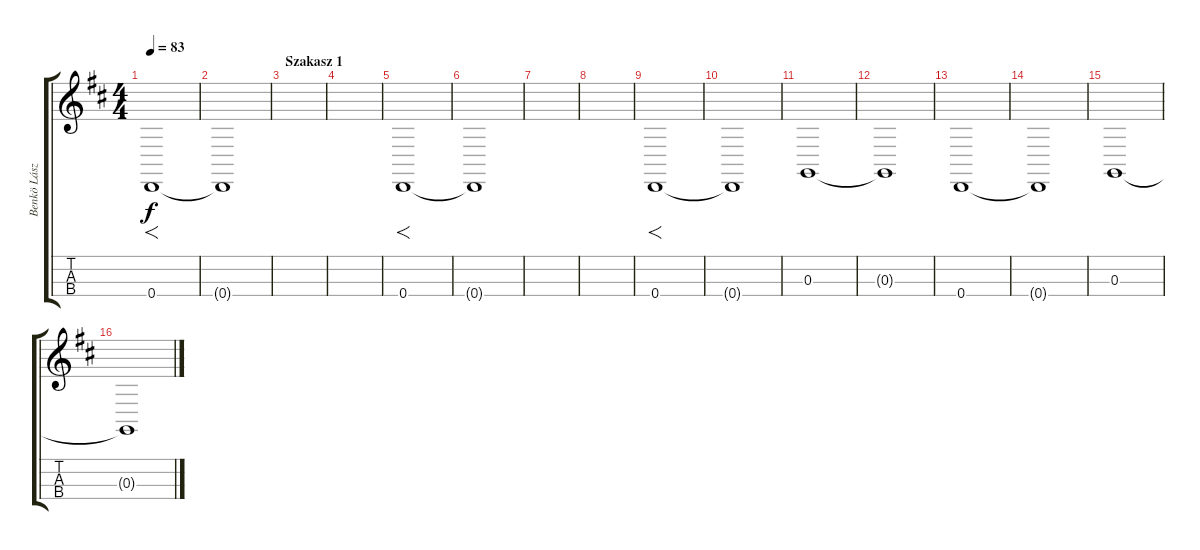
\track ("Benkö László \"Laci\" Keyboards 4" "Benkö Lász") {instrument lead8bassandlead}
\staff {score tabs}
\tuning (E3 B2 G2 D2) {hide}
\ts (4 4)
\tempo 83
\clef g2
\ks d
0.4.1{f dy f} |
0.4{t}.1 |
\section ("" "Szakasz 1")
|
|
0.4.1{f} |
0.4{t}.1 |
|
|
0.4.1{f} |
0.4{t}.1 |
0.3.1 |
0.3{t}.1 |
0.4.1 |
0.4{t}.1 |
0.3.1 |
0.3{t}.1
